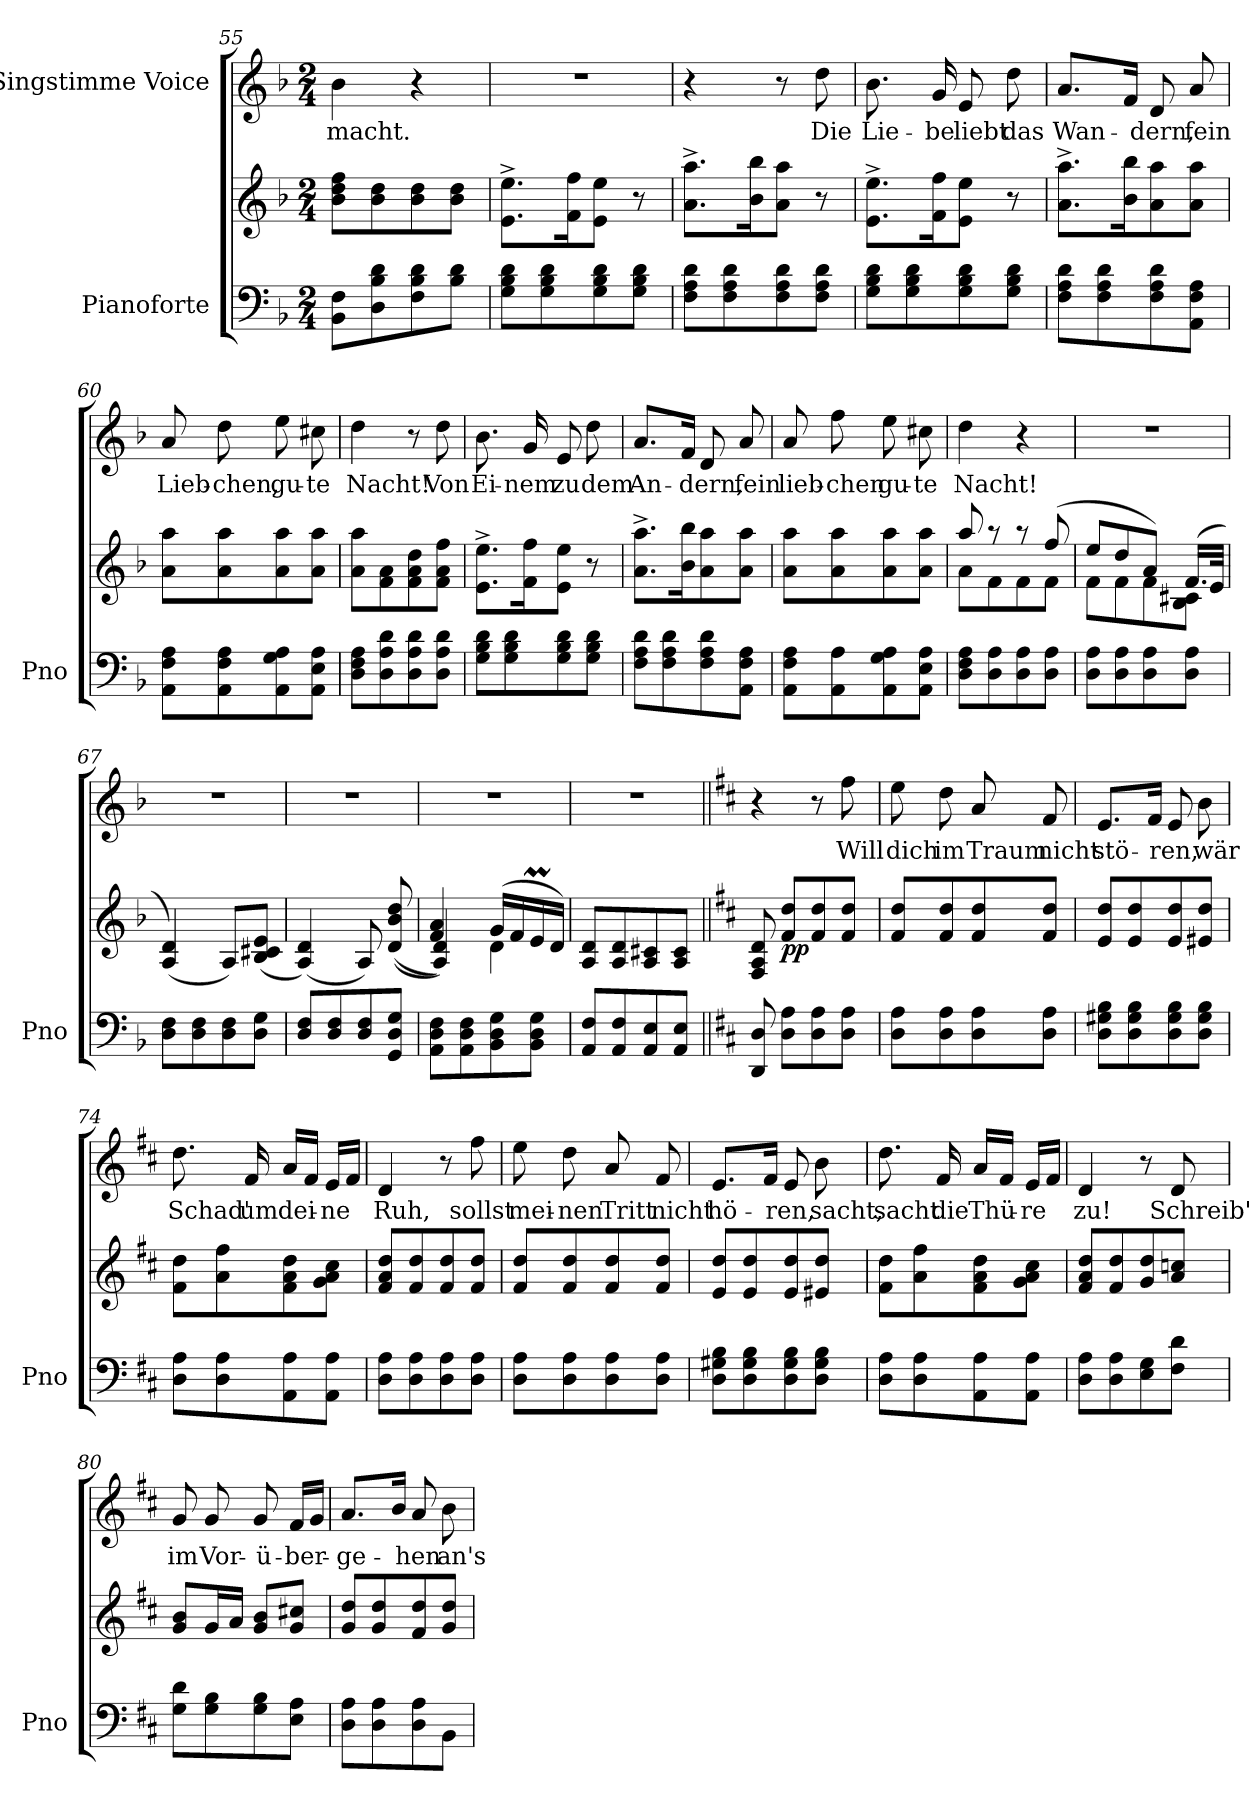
**kern	**kern	**dynam	**kern	**text
*part2	*part2	*part2	*part1	*part1
*staff3	*staff2	*staff2/3	*staff1	*staff1
*I"Pianoforte	*	*	*I"Singstimme Voice	*
*I'Pno	*	*	*	*
*clefF4	*clefG2	*	*clefG2	*
*k[b-]	*k[b-]	*	*k[b-]	*
*M2/4	*M2/4	*	*M2/4	*
=55	=55	=55	=55	=55
!	!	!	!	!LO:LY:b
8BB-\ 8F\L	8b-\ 8dd\ 8ff\L	.	4b-\	-macht.
8D\ 8B-\ 8d\	8b-\ 8dd\	.	.	.
8F\ 8B-\ 8d\	8b-\ 8dd\	.	4r	.
8B-\ 8d\J	8b-\ 8dd\J	.	.	.
=56	=56	=56	=56	=56
8G\ 8B-\ 8d\L	8.e\^ 8.ee\^L	.	2r	.
8G\ 8B-\ 8d\	.	.	.	.
.	16f\ 16ff\K	.	.	.
8G\ 8B-\ 8d\	8e\ 8ee\J	.	.	.
8G\ 8B-\ 8d\J	8r	.	.	.
!!LO:LB:g=z
=57	=57	=57	=57	=57
8F\ 8A\ 8d\L	8.a\^ 8.aa\^L	.	4r	.
8F\ 8A\ 8d\	.	.	.	.
.	16b-\ 16bb-\K	.	.	.
8F\ 8A\ 8d\	8a\ 8aa\J	.	8r	.
!	!	!	!	!LO:LY:b
8F\ 8A\ 8d\J	8r	.	8dd\	Die
=58	=58	=58	=58	=58
!	!	!	!	!LO:LY:b
8G\ 8B-\ 8d\L	8.e\^ 8.ee\^L	.	8.b-\	Lie-
8G\ 8B-\ 8d\	.	.	.	.
!	!	!	!	!LO:LY:b
.	16f\ 16ff\K	.	16g/	-be
!	!	!	!	!LO:LY:b
8G\ 8B-\ 8d\	8e\ 8ee\J	.	8e/	liebt
!	!	!	!	!LO:LY:b
8G\ 8B-\ 8d\J	8r	.	8dd\	das
=59	=59	=59	=59	=59
!	!	!	!	!LO:LY:b
8F\ 8A\ 8d\L	8.a\^ 8.aa\^L	.	8.a/L	Wan-
8F\ 8A\ 8d\	.	.	.	.
.	16b-\ 16bb-\K	.	16f/Jk	.
!	!	!	!	!LO:LY:b
8F\ 8A\ 8d\	8a\ 8aa\	.	8d/	-dern,
!	!	!	!	!LO:LY:b
8AA\ 8F\ 8A\J	8a\ 8aa\J	.	8a/	fein
=60	=60	=60	=60	=60
!	!	!	!	!LO:LY:b
8AA\ 8F\ 8A\L	8a\ 8aa\L	.	8a/	Lieb-
!	!	!	!	!LO:LY:b
8AA\ 8F\ 8A\	8a\ 8aa\	.	8dd\	-chen,
!	!	!	!	!LO:LY:b
8AA\ 8G\ 8A\	8a\ 8aa\	.	8ee\	gu-
!	!	!	!	!LO:LY:b
8AA\ 8E\ 8A\J	8a\ 8aa\J	.	8cc#X\	-te
=61	=61	=61	=61	=61
!	!	!	!	!LO:LY:b
8D\ 8F\ 8A\L	8a\ 8aa\L	.	4dd\	Nacht!
8D\ 8A\ 8d\	8f\ 8a\	.	.	.
8D\ 8A\ 8d\	8f\ 8a\ 8dd\	.	8r	.
!	!	!	!	!LO:LY:b
8D\ 8A\ 8d\J	8f\ 8a\ 8ff\J	.	8dd\	Von
!!LO:LB:g=z
=62	=62	=62	=62	=62
!	!	!	!	!LO:LY:b
8G\ 8B-\ 8d\L	8.e\^ 8.ee\^L	.	8.b-\	Ei-
8G\ 8B-\ 8d\	.	.	.	.
!	!	!	!	!LO:LY:b
.	16f\ 16ff\K	.	16g/	-nem
!	!	!	!	!LO:LY:b
8G\ 8B-\ 8d\	8e\ 8ee\J	.	8e/	zu
!	!	!	!	!LO:LY:b
8G\ 8B-\ 8d\J	8r	.	8dd\	dem
=63	=63	=63	=63	=63
!	!	!	!	!LO:LY:b
8F\ 8A\ 8d\L	8.a\^ 8.aa\^L	.	8.a/L	An-
8F\ 8A\ 8d\	.	.	.	.
.	16b-\ 16bb-\K	.	16f/Jk	.
!	!	!	!	!LO:LY:b
8F\ 8A\ 8d\	8a\ 8aa\	.	8d/	dern,
!	!	!	!	!LO:LY:b
8AA\ 8F\ 8A\J	8a\ 8aa\J	.	8a/	fein
=64	=64	=64	=64	=64
!	!	!	!	!LO:LY:b
8AA\ 8F\ 8A\L	8a\ 8aa\L	.	8a/	lieb-
!	!	!	!	!LO:LY:b
8AA\ 8A\	8a\ 8aa\	.	8ff\	-chen
!	!	!	!	!LO:LY:b
8AA\ 8G\ 8A\	8a\ 8aa\	.	8ee\	gu-
!	!	!	!	!LO:LY:b
8AA\ 8E\ 8A\J	8a\ 8aa\J	.	8cc#X\	-te
=65	=65	=65	=65	=65
*	*^	*	*	*
!	!	!	!	!	!LO:LY:b
8D\ 8F\ 8A\L	8aa/	8a\L	.	4dd\	Nacht!
8D\ 8A\	8r	8f\	.	.	.
8D\ 8A\	8r	8f\	.	4r	.
8D\ 8A\J	(8ff/	8f\J	.	.	.
=66	=66	=66	=66	=66	=66
8D\ 8A\L	8ee/L	8f\L	.	2r	.
8D\ 8A\	8dd/	8f\	.	.	.
8D\ 8A\	8a/J)	8f\	.	.	.
8D\ 8A\J	(16.f/LL	8B-\ 8c#X\J	.	.	.
.	32e/JJk	.	.	.	.
*	*v	*v	*	*	*
!!LO:LB:g=z
=67	=67	=67	=67	=67
8D\ 8F\L	(>4A/ 4d/)	.	2r	.
8D\ 8F\	.	.	.	.
8D\ 8F\	8A/L)	.	.	.
8D\ 8G\J	(>8B-/ 8c#X/ 8e/J	.	.	.
=68	=68	=68	=68	=68
8D/ 8F/L	(>4A/ 4d/)	.	2r	.
8D/ 8F/	.	.	.	.
8D/ 8F/	8A/)	.	.	.
8GG/ 8D/ 8G/J	(>(8d/ 8b-/ 8dd/	.	.	.
=69	=69	=69	=69	=69
*	*^	*	*	*
8AA\ 8D\ 8F\L	4f/ 4a/)	4A/ 4d/)	.	2r	.
8AA\ 8D\ 8F\	.	.	.	.	.
8BB-\ 8D\ 8G\	(16g/LL	4d\	.	.	.
.	16f/	.	.	.	.
8BB-\ 8D\ 8G\J	16em/	.	.	.	.
.	16d/JJ)	.	.	.	.
*	*v	*v	*	*	*
=70	=70	=70	=70	=70
8AA/ 8F/L	8A/ 8d/L	.	2r	.
8AA/ 8F/	8A/ 8d/	.	.	.
8AA/ 8E/	8A/ 8c#X/	.	.	.
8AA/ 8E/J	8A/ 8c#/J	.	.	.
=71||	=71||	=71||	=71||	=71||
*k[f#c#]	*k[f#c#]	*	*k[f#c#]	*
8DD/ 8D/	8F#/ 8A/ 8d/	.	4r	.
!	!	!LO:DY:b	!	!
8D\ 8A\L	8f#/ 8dd/L	pp	.	.
8D\ 8A\	8f#/ 8dd/	.	8r	.
!	!	!	!	!LO:LY:b
8D\ 8A\J	8f#/ 8dd/J	.	8ff#\	Will
=72	=72	=72	=72	=72
!	!	!	!	!LO:LY:b
8D\ 8A\L	8f#/ 8dd/L	.	8ee\	dich
!	!	!	!	!LO:LY:b
8D\ 8A\	8f#/ 8dd/	.	8dd\	im
!	!	!	!	!LO:LY:b
8D\ 8A\	8f#/ 8dd/	.	8a/	Traum
!	!	!	!	!LO:LY:b
8D\ 8A\J	8f#/ 8dd/J	.	8f#/	nicht
!!LO:PB:g=z
=73	=73	=73	=73	=73
!	!	!	!	!LO:LY:b
8D\ 8G#X\ 8B\L	8e/ 8dd/L	.	8.e/L	stö-
8D\ 8G#\ 8B\	8e/ 8dd/	.	.	.
.	.	.	16f#/Jk	.
!	!	!	!	!LO:LY:b
8D\ 8G#\ 8B\	8e/ 8dd/	.	8e/	-ren,
!	!	!	!	!LO:LY:b
8D\ 8G#\ 8B\J	8e#X/ 8dd/J	.	8b\	wär
=74	=74	=74	=74	=74
!	!	!	!	!LO:LY:b
8D\ 8A\L	8f#\ 8dd\L	.	8.dd\	Schad'
8D\ 8A\	8a\ 8ff#\	.	.	.
!	!	!	!	!LO:LY:b
.	.	.	16f#/	um
!	!	!	!	!LO:LY:b
8AA\ 8A\	8f#\ 8a\ 8dd\	.	16a/LL	dei-
.	.	.	16f#/JJ	.
!	!	!	!	!LO:LY:b
8AA\ 8A\J	8g\ 8a\ 8cc#\J	.	16e/LL	-ne
.	.	.	16f#/JJ	.
=75	=75	=75	=75	=75
!	!	!	!	!LO:LY:b
8D\ 8A\L	8f#/ 8a/ 8dd/L	.	4d/	Ruh,
8D\ 8A\	8f#/ 8dd/	.	.	.
8D\ 8A\	8f#/ 8dd/	.	8r	.
!	!	!	!	!LO:LY:b
8D\ 8A\J	8f#/ 8dd/J	.	8ff#\	sollst
=76	=76	=76	=76	=76
!	!	!	!	!LO:LY:b
8D\ 8A\L	8f#/ 8dd/L	.	8ee\	mei-
!	!	!	!	!LO:LY:b
8D\ 8A\	8f#/ 8dd/	.	8dd\	-nen
!	!	!	!	!LO:LY:b
8D\ 8A\	8f#/ 8dd/	.	8a/	Tritt
!	!	!	!	!LO:LY:b
8D\ 8A\J	8f#/ 8dd/J	.	8f#/	nicht
=77	=77	=77	=77	=77
!	!	!	!	!LO:LY:b
8D\ 8G#X\ 8B\L	8e/ 8dd/L	.	8.e/L	hö-
8D\ 8G#\ 8B\	8e/ 8dd/	.	.	.
.	.	.	16f#/Jk	.
!	!	!	!	!LO:LY:b
8D\ 8G#\ 8B\	8e/ 8dd/	.	8e/	-ren,
!	!	!	!	!LO:LY:b
8D\ 8G#\ 8B\J	8e#X/ 8dd/J	.	8b\	sacht,
!!LO:LB:g=z
=78	=78	=78	=78	=78
!	!	!	!	!LO:LY:b
8D\ 8A\L	8f#\ 8dd\L	.	8.dd\	sacht
8D\ 8A\	8a\ 8ff#\	.	.	.
!	!	!	!	!LO:LY:b
.	.	.	16f#/	die
!	!	!	!	!LO:LY:b
8AA\ 8A\	8f#\ 8a\ 8dd\	.	16a/LL	Thü-
.	.	.	16f#/JJ	.
!	!	!	!	!LO:LY:b
8AA\ 8A\J	8g\ 8a\ 8cc#\J	.	16e/LL	-re
.	.	.	16f#/JJ	.
=79	=79	=79	=79	=79
!	!	!	!	!LO:LY:b
8D\ 8A\L	8f#/ 8a/ 8dd/L	.	4d/	zu!
8D\ 8A\	8f#/ 8dd/	.	.	.
8E\ 8G\	8g/ 8dd/	.	8r	.
!	!	!	!	!LO:LY:b
8F#\ 8d\J	8a/ 8ccn/J	.	8d/	Schreib'
=80	=80	=80	=80	=80
!	!	!	!	!LO:LY:b
8G\ 8d\L	8g/ 8b/L	.	8g/	im
!	!	!	!	!LO:LY:b
8G\ 8B\	16g/L	.	8g/	Vor-
.	16a/JJ	.	.	.
!	!	!	!	!LO:LY:b
8G\ 8B\	8g/ 8b/L	.	8g/	-ü-
!	!	!	!	!LO:LY:b
8E\ 8A\J	8g/ 8cc#X/J	.	16f#/LL	-ber-
.	.	.	16g/JJ	.
=81	=81	=81	=81	=81
!	!	!	!	!LO:LY:b
8D\ 8A\L	8g/ 8dd/L	.	8.a/L	-ge-
8D\ 8A\	8g/ 8dd/	.	.	.
.	.	.	16b/Jk	.
!	!	!	!	!LO:LY:b
8D\ 8A\	8f#/ 8dd/	.	8a/	-hen
!	!	!	!	!LO:LY:b
8BB\J	8g/ 8dd/J	.	8b\	an's
=	=	=	=	=
*-	*-	*-	*-	*-
